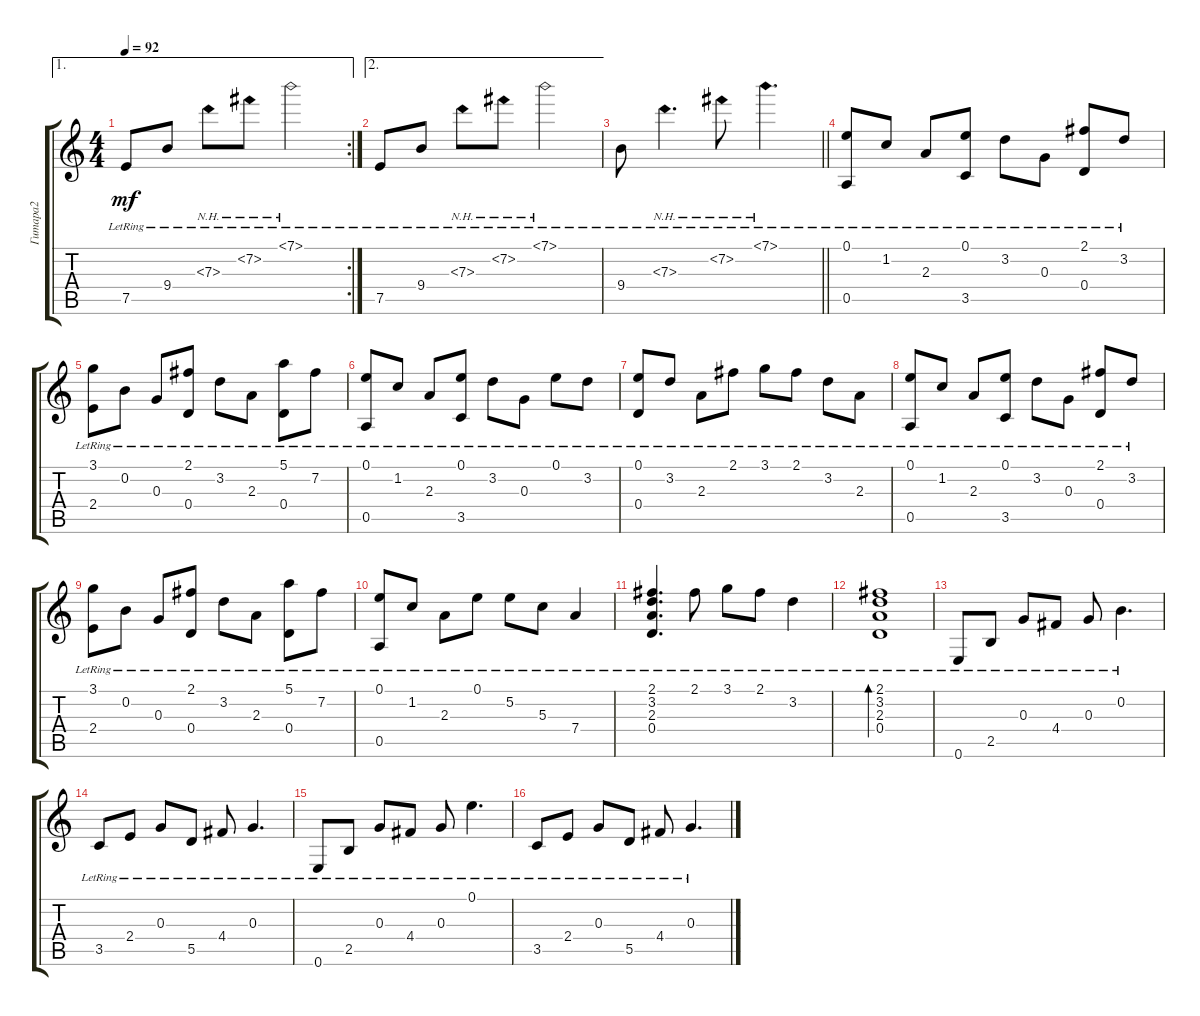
\track ("Гитара2" "Гитара2") {instrument acousticguitarsteel}
\staff {score tabs}
\tuning (E4 B3 G3 D3 A2 E2) {hide}
\ae 1
\rc 2
\ts (4 4)
\tempo 92
\clef g2
\ks c
7.5{lr}.8{dy mf} 9.4{lr}.8 7.3{nh lr}.8 7.2{nh lr}.8 7.1{nh lr}.2 |
\ae 2
7.5{lr}.8 9.4{lr}.8 7.3{nh lr}.8 7.2{nh lr}.8 7.1{nh lr}.2 |
\barLineRight lightlight
9.4{lr}.8 7.3{nh lr}.4{d} 7.2{nh lr}.8 7.1{nh lr}.4{d} |
(0.1{lr} 0.5{lr}).8 1.2{lr}.8 2.3{lr}.8 (0.1{lr} 3.5{lr}).8 3.2{lr}.8 0.3{lr}.8 (2.1{lr} 0.4{lr}).8 3.2{lr}.8 |
(3.1{lr} 2.4{lr}).8 0.2{lr}.8 0.3{lr}.8 (2.1{lr} 0.4{lr}).8 3.2{lr}.8 2.3{lr}.8 (5.1{lr} 0.4{lr}).8 7.2{lr}.8 |
(0.1{lr} 0.5{lr}).8 1.2{lr}.8 2.3{lr}.8 (0.1{lr} 3.5{lr}).8 3.2{lr}.8 0.3{lr}.8 0.1{lr}.8 3.2{lr}.8 |
(0.1{lr} 0.4{lr}).8 3.2{lr}.8 2.3{lr}.8 2.1{lr}.8 3.1{lr}.8 2.1{lr}.8 3.2{lr}.8 2.3{lr}.8 |
(0.1{lr} 0.5{lr}).8 1.2{lr}.8 2.3{lr}.8 (0.1{lr} 3.5{lr}).8 3.2{lr}.8 0.3{lr}.8 (2.1{lr} 0.4{lr}).8 3.2{lr}.8 |
(3.1{lr} 2.4{lr}).8 0.2{lr}.8 0.3{lr}.8 (2.1{lr} 0.4{lr}).8 3.2{lr}.8 2.3{lr}.8 (5.1{lr} 0.4{lr}).8 7.2{lr}.8 |
(0.1{lr} 0.5{lr}).8 1.2{lr}.8 2.3{lr}.8 0.1{lr}.8 5.2{lr}.8 5.3{lr}.8 7.4{lr}.4 |
(2.1{lr} 3.2{lr} 2.3{lr} 0.4{lr}).4{d} 2.1{lr}.8 3.1{lr}.8 2.1{lr}.8 3.2{lr}.4 |
(2.1{lr} 3.2{lr} 2.3{lr} 0.4{lr}).1{bd 240} |
0.6{lr}.8 2.5{lr}.8 0.3{lr}.8 4.4{lr}.8 0.3{lr}.8 0.2{lr}.4{d} |
3.5{lr}.8 2.4{lr}.8 0.3{lr}.8 5.5{lr}.8 4.4{lr}.8 0.3{lr}.4{d} |
0.6{lr}.8 2.5{lr}.8 0.3{lr}.8 4.4{lr}.8 0.3{lr}.8 0.1{lr}.4{d} |
3.5{lr}.8 2.4{lr}.8 0.3{lr}.8 5.5{lr}.8 4.4{lr}.8 0.3{lr}.4{d}
